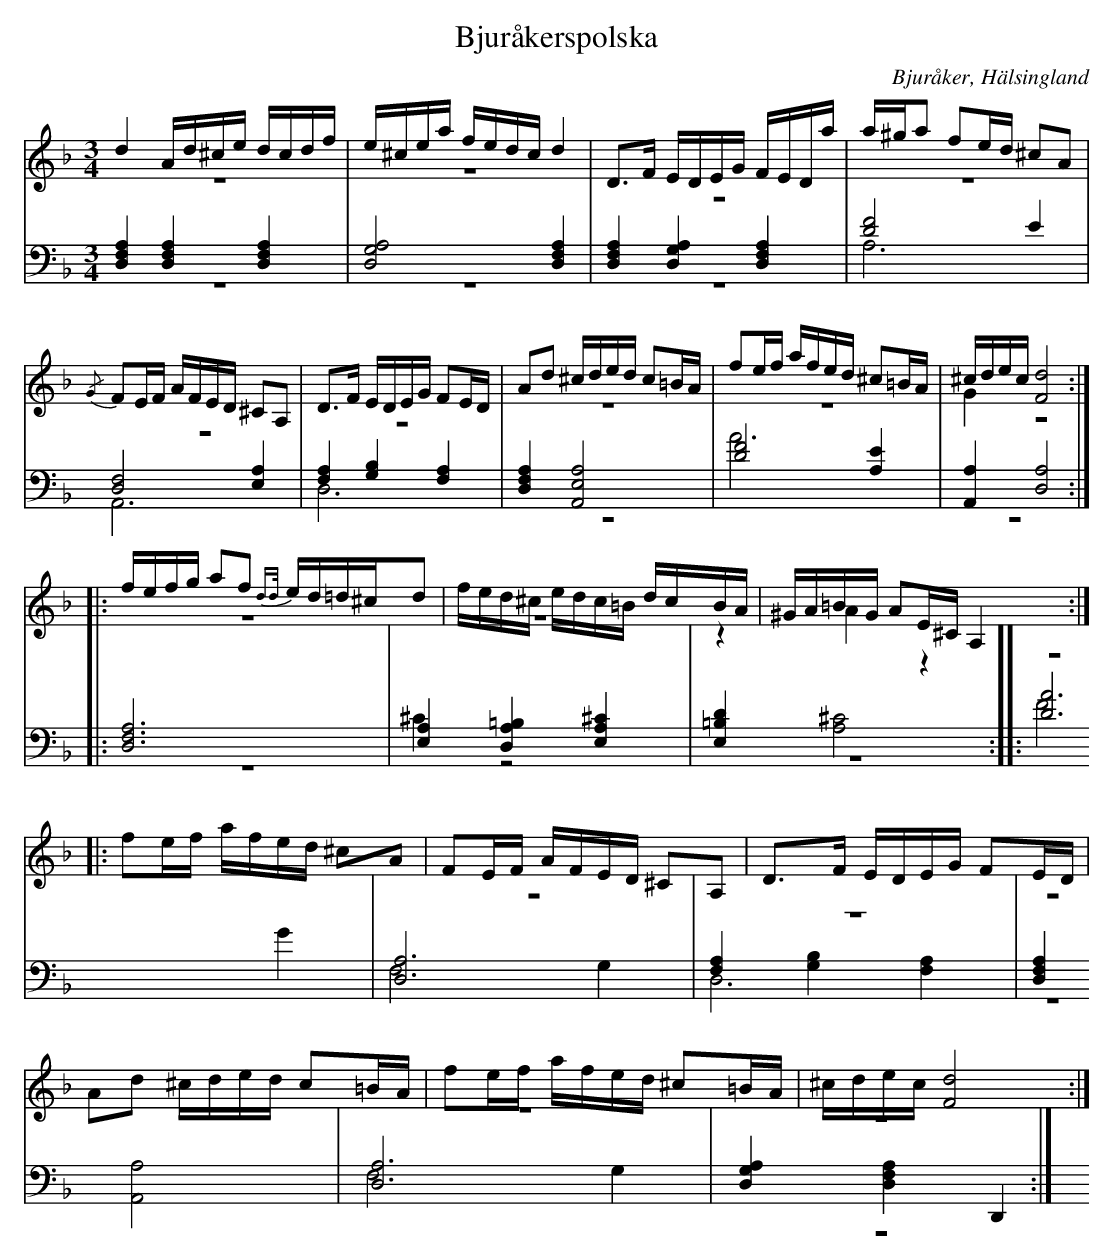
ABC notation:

X:1
T: Bjuråkerspolska
O: Bjuråker, Hälsingland
M: 3/4
L: 1/16
K: Dm
V:1
V:2 merge
V:3
V:4 merge
V:1
d4 Ad^ce dcdf |e^cea fedc d4|D2>F2 EDEG FEDa|a^ga2 f2ed ^c2A2|
{/G}F2EF AFED ^C2A,2|D2>F2 EDEG F2ED|A2d2 ^cded c2=BA|f2ef afed ^c2=BA|^cdec [F8d8]:|
|:fefg a2f2 {d^/=d/}e^(3d=d^cd2 |fed^c edc=B dcBA|^GA=BG A2E^C A,4:|
|:f2ef afed ^c2A2|F2EF AFED ^C2A,2|D2>F2 EDEG F2ED|
A2d2 ^cded c2=BA|f2ef afed ^c2=BA|^cdec [F8d8]:|
V:2
z12|z12|z12|z12|
z12|z12|z12|z12|G4 z8:|
|:z12|z12|z4 A4 z4:|
|:z12|z12|z12|
z12|z12|z12:|
V:3 clef=bass
[D,4F,4A,4] [D,4F,4A,4] [D,4F,4A,4]|[D,8G,8A,8] [D,4F,4A,4]|[D,4F,4A,4] [D,4G,4A,4] [D,4F,4A,4]|[D8F8] E4|
[D,8F,8] [E,4A,4]|[F,4A,4] [G,4B,4] [F,4A,4]|[D,4F,4A,4] [A,,8E,8A,8]|[D8F8] [A,4E4]|[A,,4A,4] [D,8A,8]:|
|:[D,12F,12A,12]|[E,4A,4] [A,4=B,4D,4] [E,4A,4^C4]|[E,4=B,4D4] [A,8^C8]:|
|:[D12A12]|[D,12A,12]|[F,4A,4] [G,4B,4] [F,4A,4]|
[D,4F,4A,4] [A,,8A,8]|[D,12A,12]|[D,4G,4A,4] [D,4F,4A,4] D,,4:|
V:4 clef=bass
z12|z12|z12|A,12|
A,,12|D,12|z12|A12|z12:|
|:z12|^C4 z8|z12:|
|:F8 G4|F,8 G,4|D,12|
z12|F,8 G,4|z12:|
